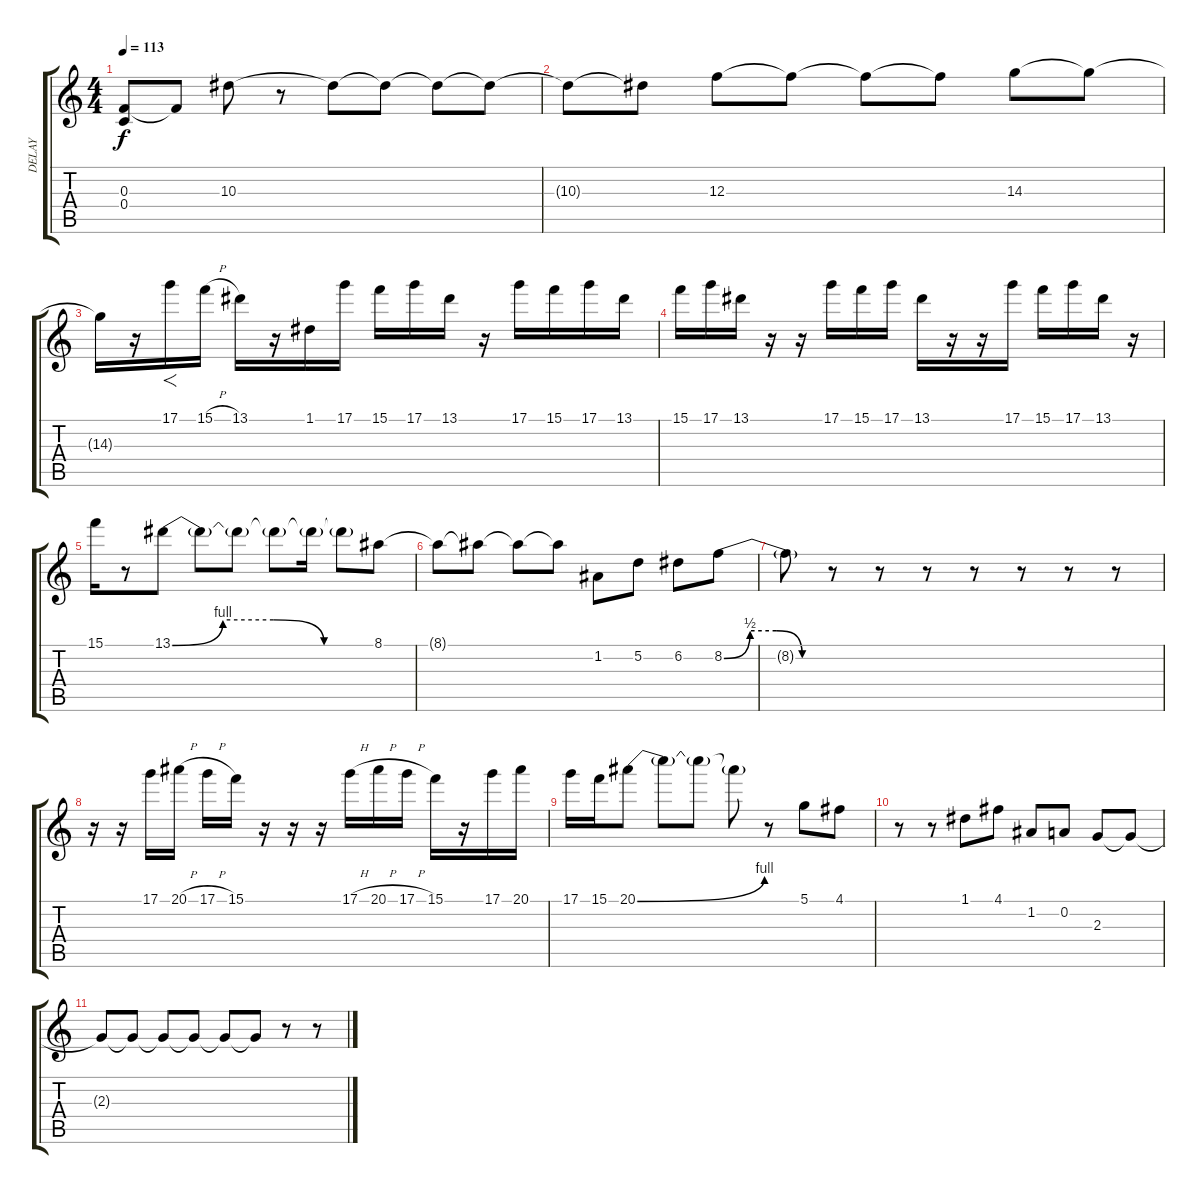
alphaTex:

\track ("DELAY" "DELAY") {instrument overdrivenguitar}
\staff {score tabs}
\tuning (D4 A3 F3 C3 G2 D2) {hide}
\ts (4 4)
\tempo 113
\clef g2
\ks c
(0.3{t} 0.4{t}).8{dy f} 0.3{t}.8 10.3.8 r.8 10.3{t}.8 10.3{t}.8 10.3{t}.8 10.3{t}.8 |
10.3{t}.8 10.3{t}.8 12.3.8 12.3{t}.8 12.3{t}.8 12.3{t}.8 14.3.8 14.3{t}.8 |
14.3{t}.16{volume 9 instrument overdrivenguitar} r.16 17.1.16{f volume 13} 15.1{h}.16 13.1.16 r.16 1.1.16 17.1.16 15.1.16 17.1.16 13.1.16 r.16 17.1.16 15.1.16 17.1.16 13.1.16 |
15.1.16 17.1.16 13.1.16 r.16 r.16 17.1.16 15.1.16 17.1.16 13.1.16 r.16 r.16 17.1.16 15.1.16 17.1.16 13.1.16 r.16 |
15.1.16 r.8 13.1{be (custom 0 0 15 4 30 4 45 0 60 0)}.8 13.1{t}.8 13.1{t}.8 13.1{t}.8 13.1{t}.16 13.1{t}.8 8.1.8 |
8.1{t}.8 8.1{t}.8 8.1{t}.8 8.1{t}.8 1.2.8 5.2.8 6.2.8 8.2{be (custom 0 0 15 2 30 2 45 0 60 0)}.8 |
8.2{t}.8 r.8 r.8 r.8 r.8 r.8 r.8 r.8 |
r.16 r.16 17.1.16 20.1{h}.16 17.1{h}.16 15.1.16 r.16 r.16 r.16 17.1{h}.16 20.1{h}.16 17.1{h}.16 15.1.16 r.16 17.1.16 20.1.16 |
17.1.16 15.1.16 20.1{be (bend 0 0 60 4)}.8 20.1{t}.8 20.1{t}.8 20.1{t}.8 r.8 5.1.8 4.1.8 |
r.8 r.8 1.1.8 4.1.8 1.2.8 0.2.8 2.3.8 2.3{t}.8 |
2.3{t}.8 2.3{t}.8 2.3{t}.8 2.3{t}.8 2.3{t}.8 2.3{t}.8 r.8 r.8
